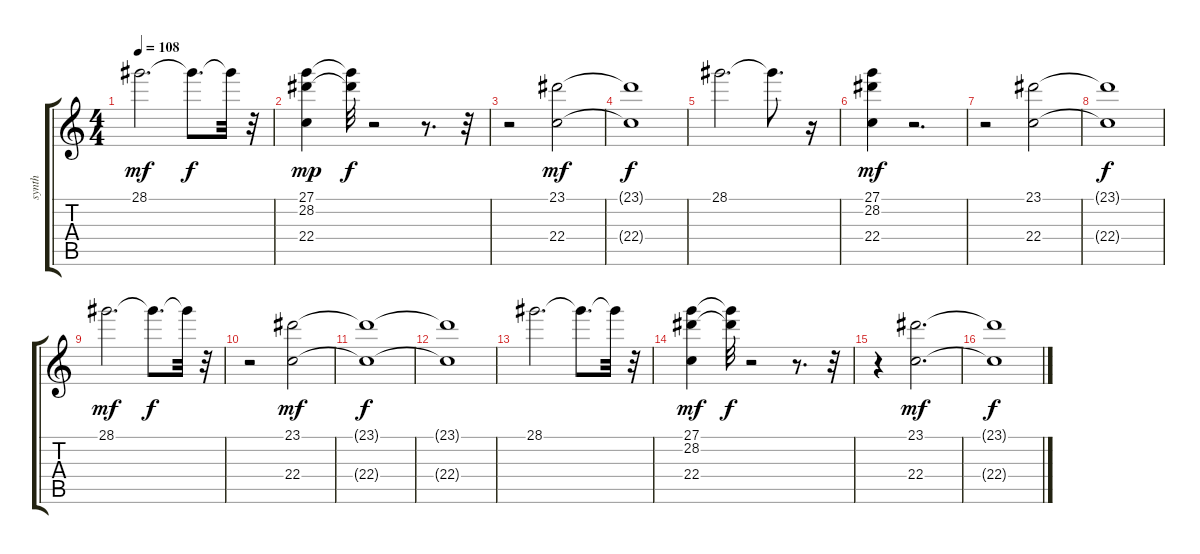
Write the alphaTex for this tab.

\track ("synth   " "synth   ") {instrument stringensemble1}
\staff {score tabs}
\tuning (E4 B3 G3 D3 A2 E2) {hide}
\ts (4 4)
\tempo 108
\clef g2
\ks c
28.1.2{d dy mf volume 13} 28.1{t}.8{d dy f} 28.1{t}.32 r.32 |
(27.1 28.2 22.4).4{dy mp volume 13} (27.1{t} 28.2{t}).32{dy f} r.2 r.8{d} r.32 |
r.2 (23.1 22.4).2{dy mf volume 3} |
(23.1{t} 22.4{t}).1{dy f} |
28.1.2{d volume 13} 28.1{t}.8{d} r.16 |
(27.1 28.2 22.4).4{dy mf volume 14} r.2{d} |
r.2 (23.1 22.4).2{volume 1} |
(23.1{t} 22.4{t}).1{dy f} |
28.1.2{d dy mf volume 9} 28.1{t}.8{d dy f} 28.1{t}.32 r.32 |
r.2 (23.1 22.4).2{dy mf volume 1} |
(23.1{t} 22.4{t}).1{dy f} |
(23.1{t} 22.4{t}).1 |
28.1.2{d volume 6} 28.1{t}.8{d} 28.1{t}.32 r.32 |
(27.1 28.2 22.4).4{dy mf volume 5} (27.1{t} 28.2{t}).32{dy f} r.2 r.8{d} r.32 |
r.4 (23.1 22.4).2{d dy mf volume 1} |
(23.1{t} 22.4{t}).1{dy f}
